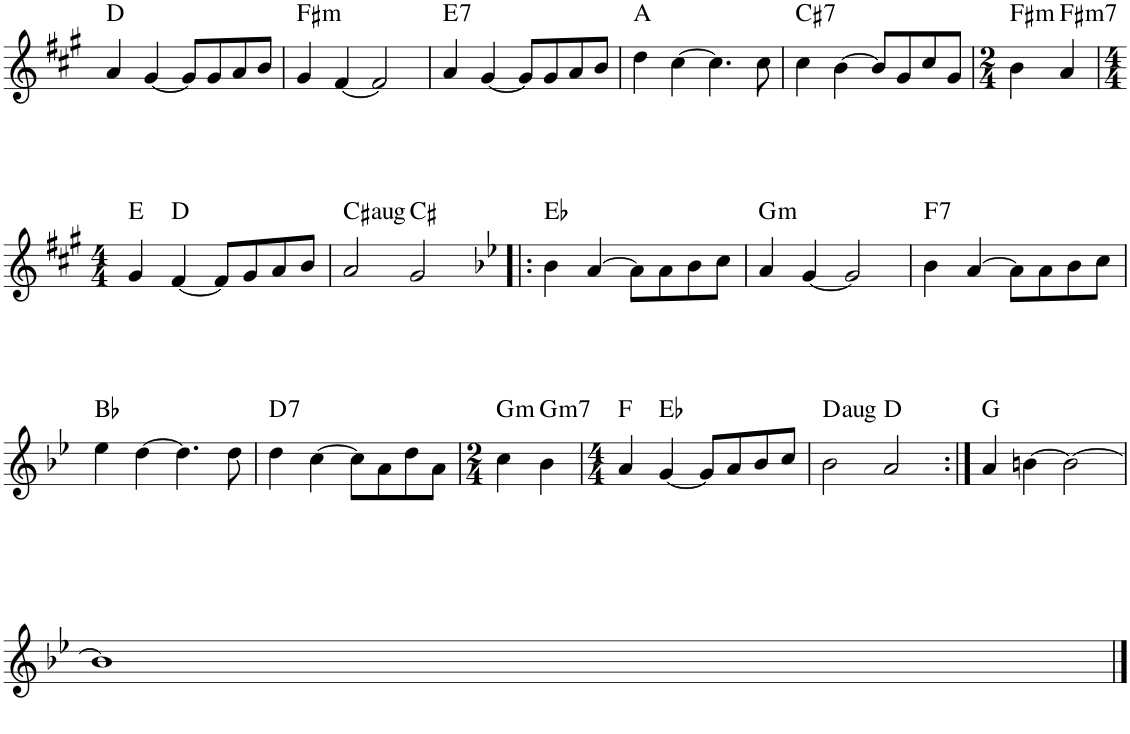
**kern	**harte
*part1	*part1
*staff1	*
*I"Piano	*
*I'Pno.	*
!!LO:PB:g=z
*clefG2	*
*k[f#c#g#]	*
*M4/4	*
=33	=33
4a/	D:maj
[4g#/	.
8g#/L]	.
8g#/	.
8a/	.
8b/J	.
=34	=34
!	!LO:H:kt=m
4g#/	F#:min
[4f#/	.
2f#/]	.
=35	=35
!	!LO:H:kt=7
4a/	E:7
[4g#/	.
8g#/L]	.
8g#/	.
8a/	.
8b/J	.
=36	=36
4dd\	A:maj
[4cc#\	.
4.cc#\]	.
8cc#\	.
=37	=37
!	!LO:H:kt=7
4cc#\	C#:7
[4b\	.
8b/L]	.
8g#/	.
8cc#/	.
8g#/J	.
=38	=38
*M2/4	*
!	!LO:H:kt=m
4b\	F#:min
!	!LO:H:kt=m7
4a/	F#:min7
!!LO:LB:g=z
=39	=39
*M4/4	*
4g#/	E:maj
[4f#/	D:maj
8f#/L]	.
8g#/	.
8a/	.
8b/J	.
=40	=40
!	!LO:H:kt=aug
2a/	C#:aug
2g#/	C#:maj
=41!|:	=41!|:
*k[b-e-]	*
4b-\	Eb:maj
[4a/	.
8a\L]	.
8a\	.
8b-\	.
8cc\J	.
=42	=42
!	!LO:H:kt=m
4a/	G:min
[4g/	.
2g/]	.
=43	=43
!	!LO:H:kt=7
4b-\	F:7
[4a/	.
8a\L]	.
8a\	.
8b-\	.
8cc\J	.
!!LO:LB:g=z
=44	=44
4ee-\	Bb:maj
[4dd\	.
4.dd\]	.
8dd\	.
=45	=45
!	!LO:H:kt=7
4dd\	D:7
[4cc\	.
8cc\L]	.
8a\	.
8dd\	.
8a\J	.
=46	=46
*M2/4	*
!	!LO:H:kt=m
4cc\	G:min
!	!LO:H:kt=m7
4b-\	G:min7
=47	=47
*M4/4	*
4a/	F:maj
[4g/	Eb:maj
8g/L]	.
8a/	.
8b-/	.
8cc/J	.
=48	=48
!	!LO:H:kt=aug
2b-\	D:aug
2a/	D:maj
=49:|!	=49:|!
4a/	G:maj
[4bn\	.
2b\_	.
!!LO:LB:g=z
=50	=50
1b]	.
==	==
*-	*-
